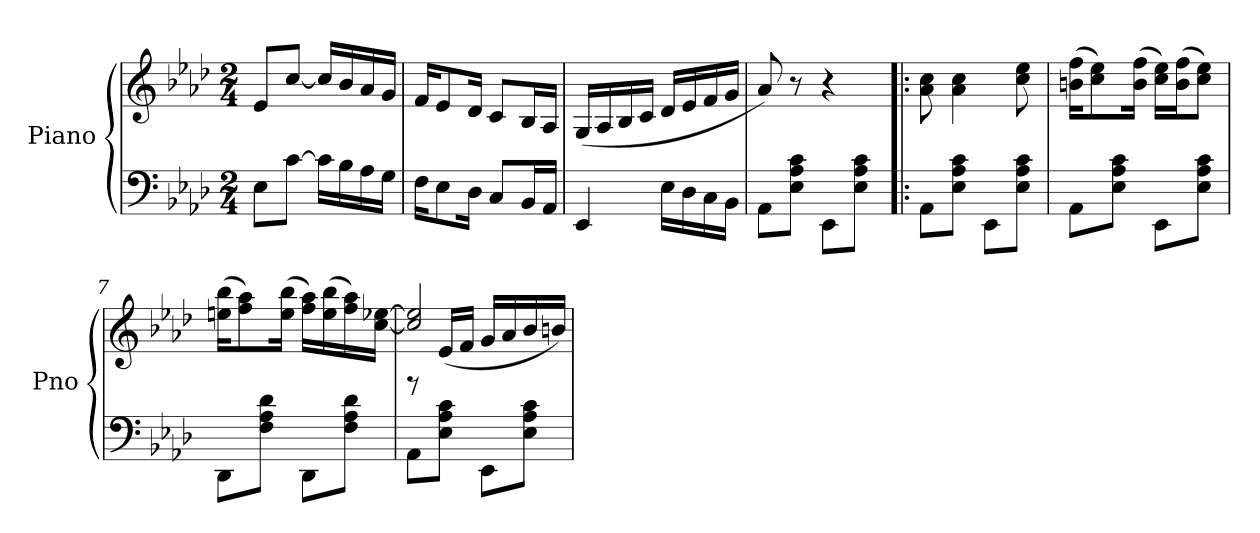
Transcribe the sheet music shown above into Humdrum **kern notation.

**kern	**kern
*part1	*part1
*staff2	*staff1
*I"Piano	*
*I'Pno	*
*clefF4	*clefG2
*k[b-e-a-d-]	*k[b-e-a-d-]
*M2/4	*M2/4
=1	=1
8E-\L	8e-/L
[8c\J	[8cc/J
16c\LL]	16cc/LL]
16B-\	16b-/
16A-\	16a-/
16G\JJ	16g/JJ
=2	=2
16F\KL	16f/KL
8E-\	8e-/
16D-\Jk	16d-/Jk
8C/L	8c/L
16BB-/L	16B-/L
16AA-/JJ	16A-/JJ
=3	=3
4EE-/	(<16G/LL
.	16A-/
.	16B-/
.	16c/JJ
16E-\LL	16d-/LL
16D-\	16e-/
16C\	16f/
16BB-\JJ	16g/JJ
=4	=4
8AA-\L	8a-/)
8E-\ 8A-\ 8c\J	8r
8EE-\L	4r
8E-\ 8A-\ 8c\J	.
=5!|:	=5!|:
8AA-\L	8a-\ 8cc\
8E-\ 8A-\ 8c\J	4a-\ 4cc\
8EE-\L	.
8E-\ 8A-\ 8c\J	8cc\ 8ee-\
!!LO:LB:g=z
=6	=6
8AA-\L	(>16bn\ 16ff\KL
.	8cc\ 8ee-\)
8E-\ 8A-\ 8c\J	.
.	(>16b\ 16ff\Jk
8EE-\L	16cc\ 16ee-\LL)
.	(>16b\ 16ff\J
8E-\ 8A-\ 8c\J	8cc\ 8ee-\J)
=7	=7
8DD-\L	(>16een\ 16bb-\KL
.	8ff\ 8aa-\)
8F\ 8A-\ 8d-\J	.
.	(>16ee\ 16bb-\Jk
8DD-\L	16ff\ 16aa-\LL)
.	(>16ee\ 16bb-\
8F\ 8A-\ 8d-\J	16ff\ 16aa-\)
.	[16cc\ [16ee-X\JJ
=8	=8
*	*^
8AA-\L	2cc/] 2ee-/]	8rF
8E-\ 8A-\ 8c\J	.	(<16e-/LL
.	.	16f/JJ
8EE-\L	.	16g/LL
.	.	16a-/
8E-\ 8A-\ 8c\J	.	16b-/
.	.	16bn/JJ)
*	*v	*v
=	=
*-	*-
